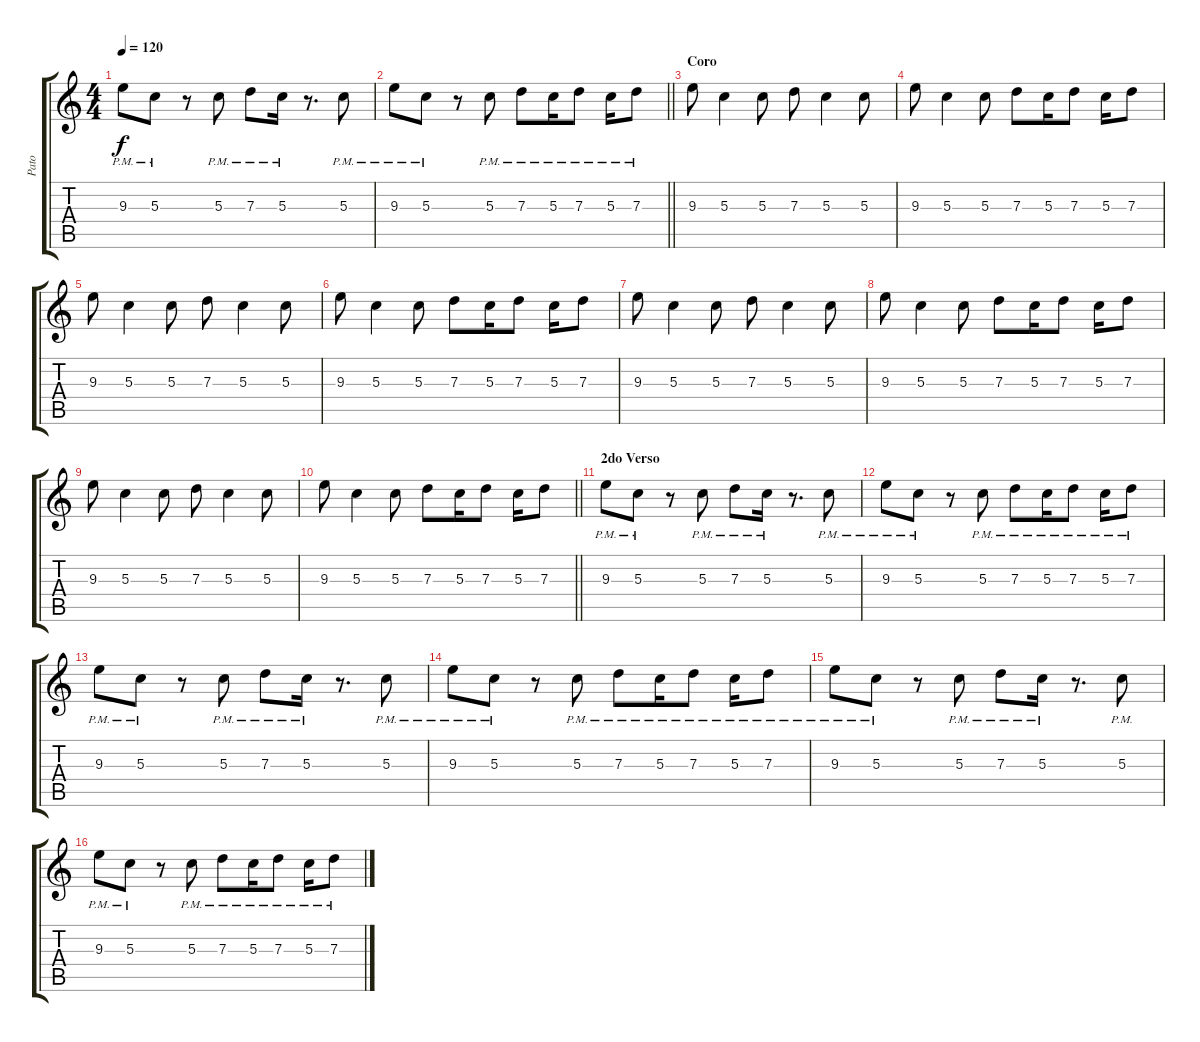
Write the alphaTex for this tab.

\track ("Pato" "Pato") {instrument distortionguitar}
\staff {score tabs}
\tuning (E4 B3 G3 D3 A2 E2) {hide}
\ts (4 4)
\tempo 120
\clef g2
\ks c
9.3{pm}.8{dy f} 5.3{pm}.8 r.8 5.3{pm}.8 7.3{pm}.8 5.3{pm}.16 r.8{d} 5.3{pm}.8 |
\barLineRight lightlight
9.3{pm}.8 5.3{pm}.8 r.8 5.3{pm}.8 7.3{pm}.8 5.3{pm}.16 7.3{pm}.8 5.3{pm}.16 7.3{pm}.8 |
\section ("" "Coro")
9.3.8 5.3.4 5.3.8 7.3.8 5.3.4 5.3.8 |
9.3.8 5.3.4 5.3.8 7.3.8 5.3.16 7.3.8 5.3.16 7.3.8 |
9.3.8 5.3.4 5.3.8 7.3.8 5.3.4 5.3.8 |
9.3.8 5.3.4 5.3.8 7.3.8 5.3.16 7.3.8 5.3.16 7.3.8 |
9.3.8 5.3.4 5.3.8 7.3.8 5.3.4 5.3.8 |
9.3.8 5.3.4 5.3.8 7.3.8 5.3.16 7.3.8 5.3.16 7.3.8 |
9.3.8 5.3.4 5.3.8 7.3.8 5.3.4 5.3.8 |
\barLineRight lightlight
9.3.8 5.3.4 5.3.8 7.3.8 5.3.16 7.3.8 5.3.16 7.3.8 |
\section ("" "2do Verso")
9.3{pm}.8 5.3{pm}.8 r.8 5.3{pm}.8 7.3{pm}.8 5.3{pm}.16 r.8{d} 5.3{pm}.8 |
9.3{pm}.8 5.3{pm}.8 r.8 5.3{pm}.8 7.3{pm}.8 5.3{pm}.16 7.3{pm}.8 5.3{pm}.16 7.3{pm}.8 |
9.3{pm}.8 5.3{pm}.8 r.8 5.3{pm}.8 7.3{pm}.8 5.3{pm}.16 r.8{d} 5.3{pm}.8 |
9.3{pm}.8 5.3{pm}.8 r.8 5.3{pm}.8 7.3{pm}.8 5.3{pm}.16 7.3{pm}.8 5.3{pm}.16 7.3{pm}.8 |
9.3{pm}.8 5.3{pm}.8 r.8 5.3{pm}.8 7.3{pm}.8 5.3{pm}.16 r.8{d} 5.3{pm}.8 |
9.3{pm}.8 5.3{pm}.8 r.8 5.3{pm}.8 7.3{pm}.8 5.3{pm}.16 7.3{pm}.8 5.3{pm}.16 7.3{pm}.8
